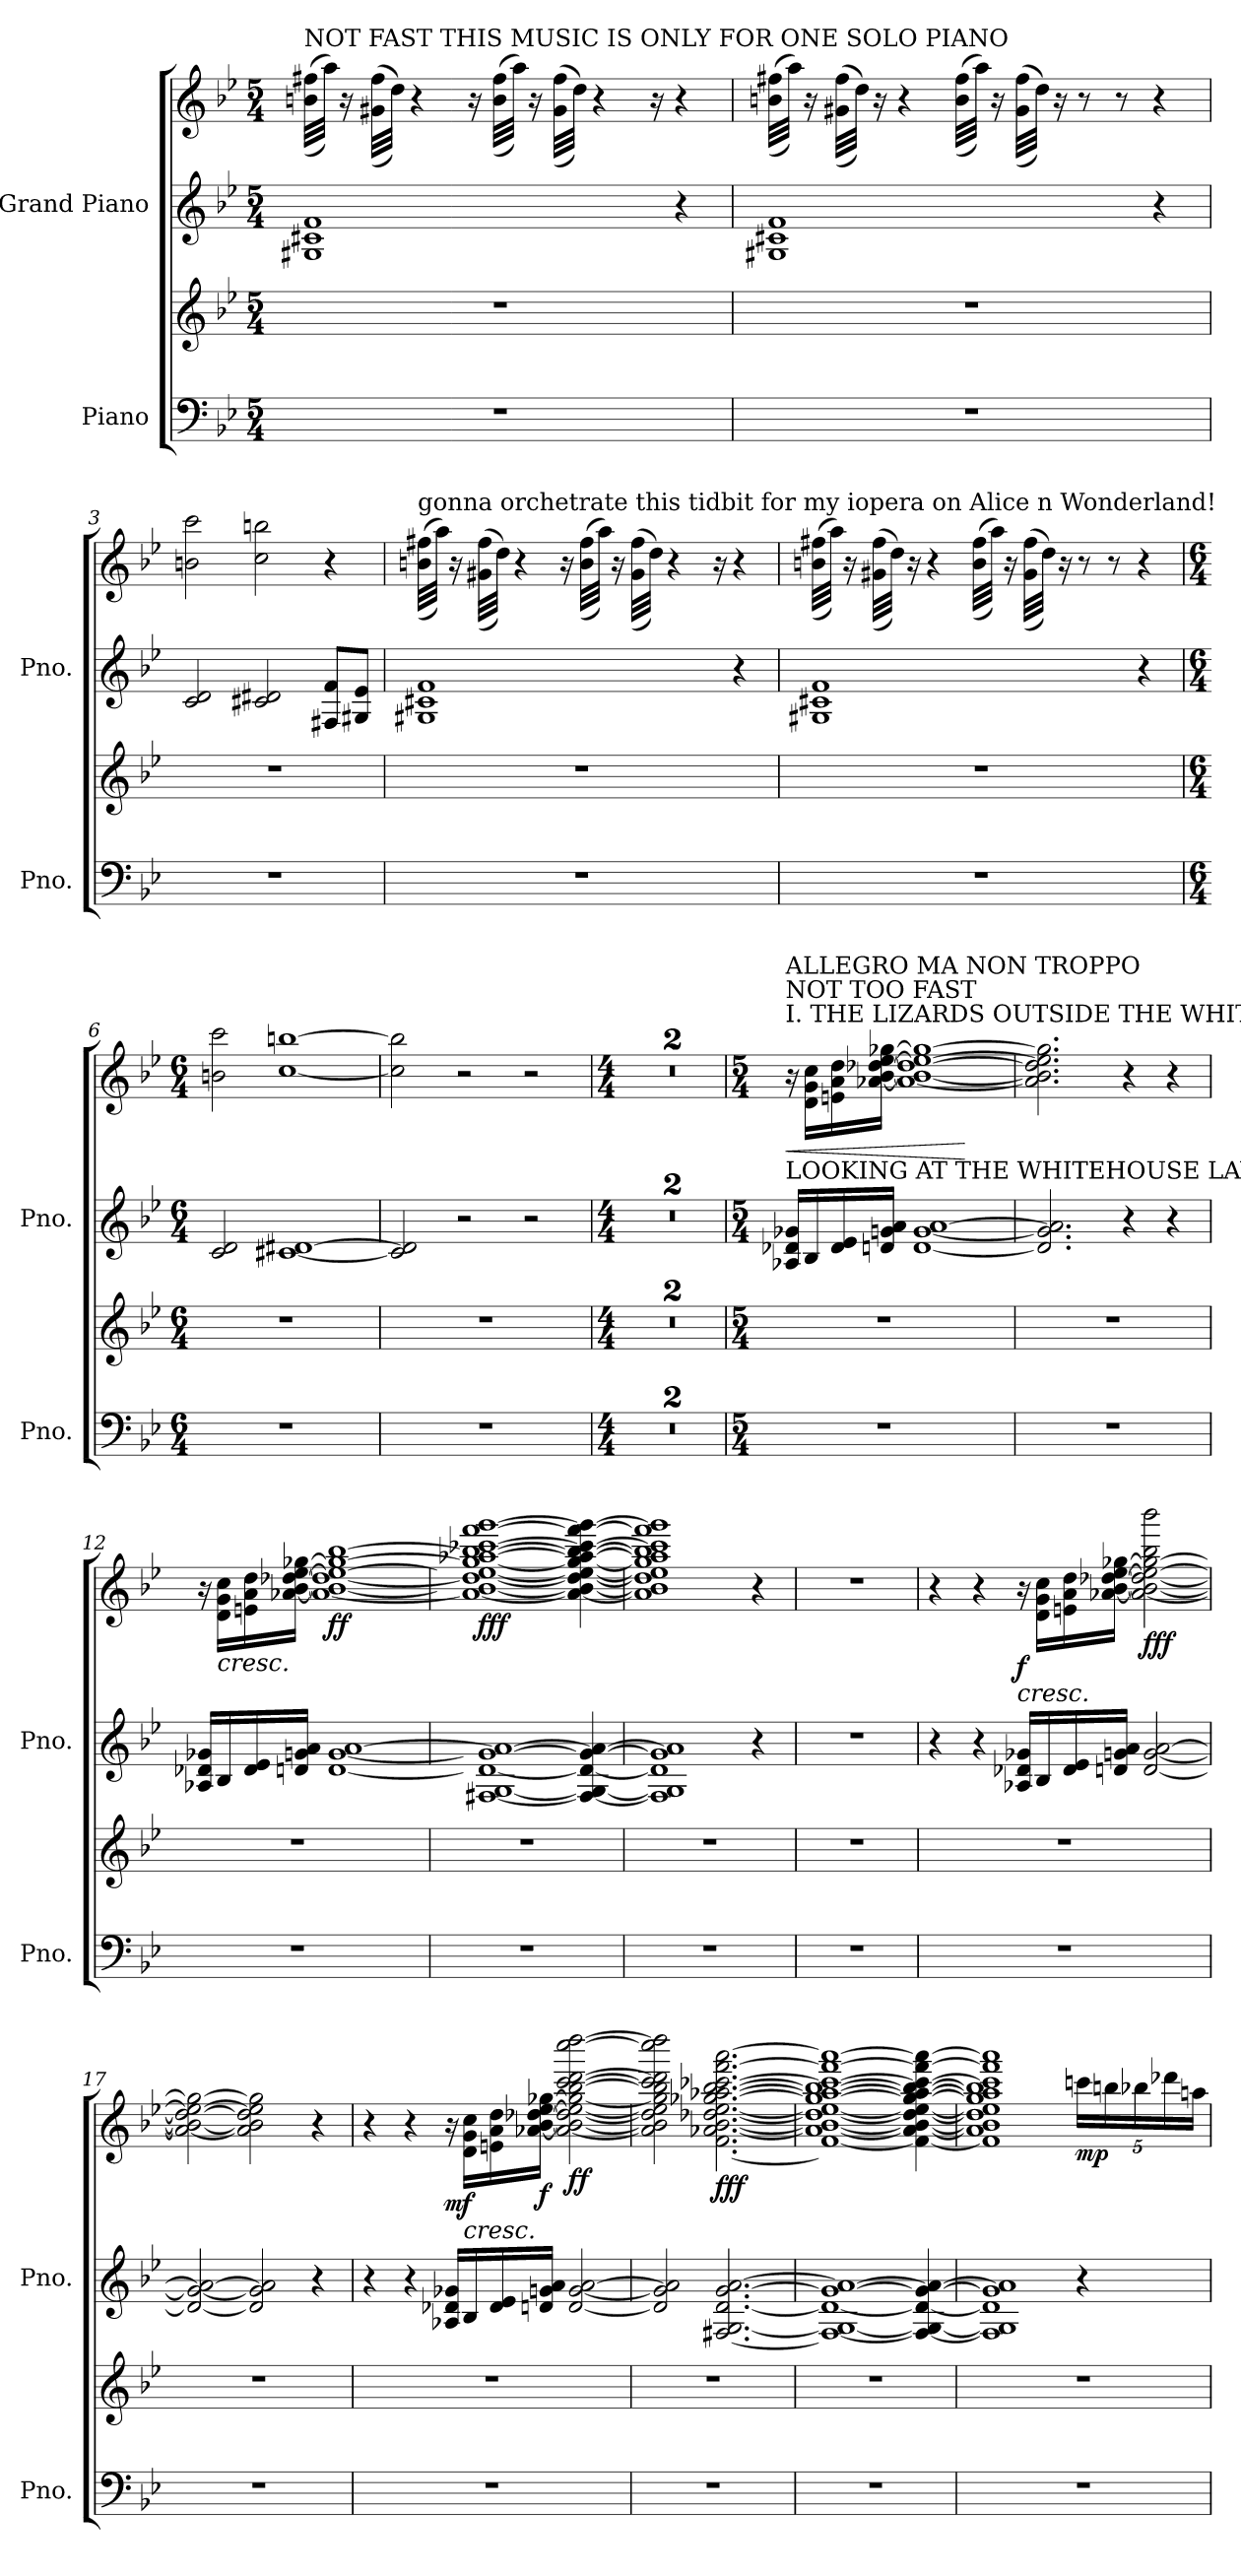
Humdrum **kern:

**kern	**kern	**kern	**kern	**dynam
*part2	*part2	*part1	*part1	*part1
*staff4	*staff3	*staff2	*staff1	*staff1/2
*I"Piano	*	*I"Grand Piano	*	*
*I'Pno.	*	*I'Pno.	*	*
*clefF4	*clefG2	*clefG2	*clefG2	*
*k[b-e-]	*k[b-e-]	*k[b-e-]	*k[b-e-]	*
*M5/4	*M5/4	*M5/4	*M5/4	*
=1	=1	=1	=1	=1
!	!	!	!LO:TX:a:t=NOT  FAST  THIS  MUSIC  IS  ONLY  FOR  ONE  SOLO  PIANO	!
4%5r	4%5r	1G#X 1c#X 1f	((32bn\ 32ff#X\LLL	.
.	.	.	32aa\JJJ))	.
.	.	.	16r	.
.	.	.	((32g#X\ 32ff#\LLL	.
.	.	.	32dd\JJJ))	.
.	.	.	4r	.
.	.	.	16r	.
.	.	.	((32b\ 32ff#\LLL	.
.	.	.	32aa\JJJ))	.
.	.	.	16r	.
.	.	.	((32g#\ 32ff#\LLL	.
.	.	.	32dd\JJJ))	.
.	.	.	4r	.
.	.	.	16r	.
.	.	4r	4r	.
=2	=2	=2	=2	=2
4%5r	4%5r	1G#X 1c#X 1f	((32bn\ 32ff#X\LLL	.
.	.	.	32aa\JJJ))	.
.	.	.	16r	.
.	.	.	((32g#X\ 32ff#\LLL	.
.	.	.	32dd\JJJ))	.
.	.	.	16r	.
.	.	.	4r	.
.	.	.	((32b\ 32ff#\LLL	.
.	.	.	32aa\JJJ))	.
.	.	.	16r	.
.	.	.	((32g#\ 32ff#\LLL	.
.	.	.	32dd\JJJ))	.
.	.	.	16r	.
.	.	.	8r	.
.	.	.	8r	.
.	.	4r	4r	.
!!LO:LB:g=z
=3	=3	=3	=3	=3
4%5r	4%5r	2c/ 2d/	2bn\ 2ccc\	.
.	.	2c#X/ 2d#X/	2cc\ 2bbn\	.
.	.	8F#X/ 8f/L	4r	.
.	.	8G#X/ 8e-/J	.	.
=4	=4	=4	=4	=4
!	!	!	!LO:TX:a:t=gonna orchetrate this tidbit for my iopera on Alice n Wonderland!	!
4%5r	4%5r	1G#X 1c#X 1f	((32bn\ 32ff#X\LLL	.
.	.	.	32aa\JJJ))	.
.	.	.	16r	.
.	.	.	((32g#X\ 32ff#\LLL	.
.	.	.	32dd\JJJ))	.
.	.	.	4r	.
.	.	.	16r	.
.	.	.	((32b\ 32ff#\LLL	.
.	.	.	32aa\JJJ))	.
.	.	.	16r	.
.	.	.	((32g#\ 32ff#\LLL	.
.	.	.	32dd\JJJ))	.
.	.	.	4r	.
.	.	.	16r	.
.	.	4r	4r	.
=5	=5	=5	=5	=5
4%5r	4%5r	1G#X 1c#X 1f	((32bn\ 32ff#X\LLL	.
.	.	.	32aa\JJJ))	.
.	.	.	16r	.
.	.	.	((32g#X\ 32ff#\LLL	.
.	.	.	32dd\JJJ))	.
.	.	.	16r	.
.	.	.	4r	.
.	.	.	((32b\ 32ff#\LLL	.
.	.	.	32aa\JJJ))	.
.	.	.	16r	.
.	.	.	((32g#\ 32ff#\LLL	.
.	.	.	32dd\JJJ))	.
.	.	.	16r	.
.	.	.	8r	.
.	.	.	8r	.
.	.	4r	4r	.
!!LO:LB:g=z
=6	=6	=6	=6	=6
*M6/4	*M6/4	*M6/4	*M6/4	*
1.r	1.r	2c/ 2d/	2bn\ 2ccc\	.
.	.	[1c#X [1d#X	[1cc [1bbn	.
=7	=7	=7	=7	=7
1.r	1.r	2c#/] 2d#/]	2cc\] 2bb\]	.
.	.	2r	2r	.
.	.	2r	2r	.
=8	=8	=8	=8	=8
*M4/4	*M4/4	*M4/4	*M4/4	*
1r	1r	1r	1r	.
=9	=9	=9	=9	=9
1r	1r	1r	1r	.
=10	=10	=10	=10	=10
*M5/4	*M5/4	*M5/4	*M5/4	*
!	!	!	!LO:TX:a:t=I. THE  LIZARDS OUTSIDE THE  WHITEHOUSE	!
!	!	!	!LO:TX:b:t=LOOKING AT THE  WHITEHOUSE  LAWNS	!
!	!	!	!LO:TX:a:t=NOT  TOO FAST	!
!	!	!	!LO:TX:a:t=ALLEGRO  MA  NON  TROPPO	!
!	!	!	!	!LO:HP:b
4%5r	4%5r	16A-X/ 16d-X/ 16g-X/LL	16r	<
.	.	16B-/	16d\ 16g\ 16cc\LL	.
.	.	16d-/ 16e-/	16en\ 16a\ 16dd\	.
.	.	16dn/ 16gn/ 16a/JJ	[16a-X\ [16b-\ [16dd-X\ [16ee-\ [16gg-X\JJ	.
.	.	[1d [1g [1a	1a-_ 1b-_ 1dd-_ 1ee-_ 1gg-_	.
.	.	.	.	[
=11	=11	=11	=11	=11
4%5r	4%5r	2.d/] 2.g/] 2.a/]	2.a-\] 2.b-\] 2.dd-\] 2.ee-\] 2.gg-\]	.
.	.	4r	4r	.
.	.	4r	4r	.
!!LO:LB:g=z
=12	=12	=12	=12	=12
4%5r	4%5r	16A-X/ 16d-X/ 16g-X/LL	16r	.
!	!	!	!	!LO:HP:b
.	.	16B-/	16d\ 16g\ 16cc\LL	<
.	.	16d-/ 16e-/	16en\ 16a\ 16dd\	.
.	.	16dn/ 16gn/ 16a/JJ	[16a-X\ [16b-\ [16dd-X\ [16ee-\ [16gg-X\JJ	.
!	!	!	!	!LO:DY:b
.	.	[1d [1g [1a	1a-_ 1b-_ 1dd-_ 1ee-_ 1gg-_ [1bb-	ff
.	.	.	.	[
=13	=13	=13	=13	=13
!	!	!	!	!LO:DY:b
4%5r	4%5r	[1F#X [1G 1d_ 1g_ 1a_	1a-_ 1b-_ 1dd-_ 1ee-_ 1gg-_ [1aa-X 1bb-_ [1ccc-X [1fff [1ggg	fff
.	.	4F#/_ 4G/_ 4d/_ 4g/_ 4a/_	4a-\_ 4b-\_ 4dd-\_ 4ee-\_ 4gg-\_ 4aa-\_ 4bb-\_ 4ccc-\_ 4fff\_ 4ggg\_	.
=14	=14	=14	=14	=14
4%5r	4%5r	1F#] 1G] 1d] 1g] 1a]	1a-] 1b-] 1dd-] 1ee-] 1gg-] 1aa-] 1bb-] 1ccc-] 1fff] 1ggg]	.
.	.	4r	4r	.
=15	=15	=15	=15	=15
4%5r	4%5r	4%5r	4%5r	.
=16	=16	=16	=16	=16
4%5r	4%5r	4r	4r	.
.	.	4r	4r	.
!	!	!	!	!LO:HP:b
!	!	!	!	!LO:DY:n=1:b
.	.	16A-X/ 16d-X/ 16g-X/LL	16r	< f
.	.	16B-/	16d\ 16g\ 16cc\LL	.
.	.	16d-/ 16e-/	16en\ 16a\ 16dd\	.
.	.	16dn/ 16gn/ 16a/JJ	[16a-X\ [16b-\ [16dd-X\ [16ee-\ [16gg-X\JJ	.
!	!	!	!	!LO:DY:n=2:b
.	.	[2d/ [2g/ [2a/	2a-\_ 2b-\_ 2dd-\_ 2ee-\_ 2gg-\_ 2bb-\ 2bbb-\	fff
!!LO:PB:g=z
=17	=17	=17	=17	=17
4%5r	4%5r	2d/_ 2g/_ 2a/_	2a-\_ 2b-\_ 2dd-\_ 2ee-\_ 2gg-\_	.
.	.	2d/] 2g/] 2a/]	2a-\] 2b-\] 2dd-\] 2ee-\] 2gg-\]	[
.	.	4r	4r	.
=18	=18	=18	=18	=18
4%5r	4%5r	4r	4r	.
.	.	4r	4r	.
!	!	!	!	!LO:DY:b
.	.	16A-X/ 16d-X/ 16g-X/LL	16r	mf
!	!	!	!	!LO:HP:b
.	.	16B-/	16d\ 16g\ 16cc\LL	<
.	.	16d-/ 16e-/	16en\ 16a\ 16dd\	.
!	!	!	!	!LO:DY:b
.	.	16dn/ 16gn/ 16a/JJ	[16a-X\ [16b-\ [16dd-X\ [16ee-\ [16gg-X\JJ	f
!	!	!	!	!LO:DY:b
.	.	[2d/ [2g/ [2a/	2a-\_ 2b-\_ 2dd-\_ 2ee-\_ 2gg-\_ [2bb-\ [2ccc\ [2ddd\ [2cccc\ [2dddd\	ff
=19	=19	=19	=19	=19
4%5r	4%5r	2d/] 2g/] 2a/]	2a-\] 2b-\] 2dd-\] 2ee-\] 2gg-\] 2bb-\] 2ccc\] 2ddd\] 2cccc\] 2dddd\]	.
!	!	!	!	!LO:DY:n=1:b
.	.	[2.F#X/ [2.G/ [2.d/ [2.g/ [2.a/	[2.f\ [2.a-X\ [2.b-\ [2.dd-X\ [2.ee-\ [2.gg-X\ [2.aa-X\ [2.bb-\ [2.ccc-X\ [2.fff\ [2.aaa\	[ fff
=20	=20	=20	=20	=20
4%5r	4%5r	1F#_ 1G_ 1d_ 1g_ 1a_	1f_ 1a-_ 1b-_ 1dd-_ 1ee-_ 1gg-_ 1aa-_ 1bb-_ 1ccc-_ 1fff_ 1aaa_	.
.	.	4F#/_ 4G/_ 4d/_ 4g/_ 4a/_	4f\_ 4a-\_ 4b-\_ 4dd-\_ 4ee-\_ 4gg-\_ 4aa-\_ 4bb-\_ 4ccc-\_ 4fff\_ 4aaa\_	.
!!LO:LB:g=z
=21	=21	=21	=21	=21
4%5r	4%5r	1F#] 1G] 1d] 1g] 1a]	1f] 1a-] 1b-] 1dd-] 1ee-] 1gg-] 1aa-] 1bb-] 1ccc-] 1fff] 1aaa]	.
*	*	*	*Xbrackettup	*
!	!	!	!	!LO:DY:b
.	.	4r	20cccn\LL	mp
.	.	.	20bbn\	.
.	.	.	20bb-X\	.
.	.	.	20ddd-X\	.
.	.	.	20aan\JJ	.
=	=	=	=	=
*-	*-	*-	*-	*-
